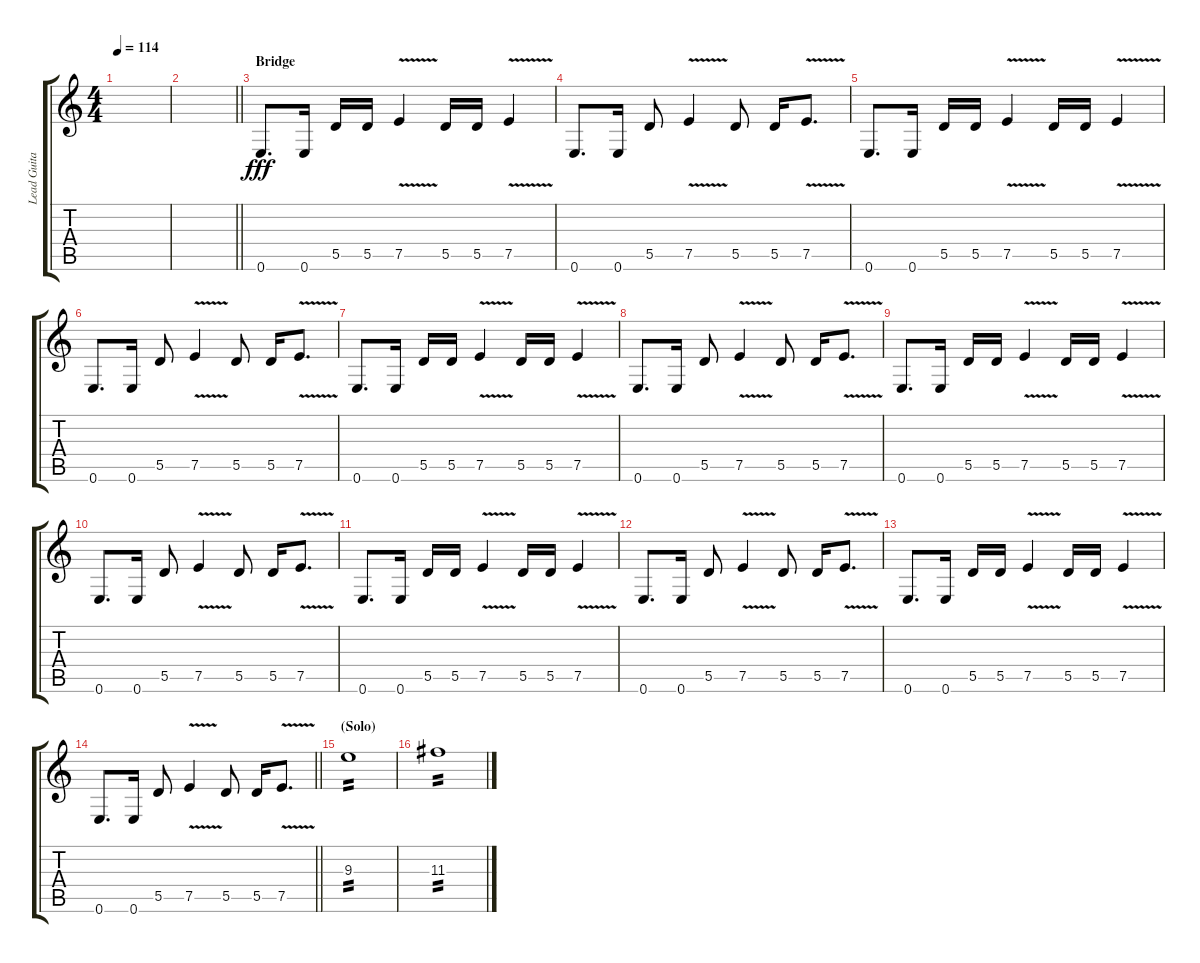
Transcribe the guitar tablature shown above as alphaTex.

\track ("Lead Guitar" "Lead Guita") {instrument overdrivenguitar}
\staff {score tabs}
\tuning (E4 B3 G3 D3 A2 E2) {hide}
\ts (4 4)
\tempo 114
\clef g2
\ks c
|
\barLineRight lightlight
|
\section ("" "Bridge")
0.6.8{d dy fff} 0.6.16 5.5.16 5.5.16 7.5{v}.4 5.5.16 5.5.16 7.5{v}.4 |
0.6.8{d} 0.6.16 5.5.8 7.5{v}.4 5.5.8 5.5.16 7.5{v}.8{d} |
0.6.8{d} 0.6.16 5.5.16 5.5.16 7.5{v}.4 5.5.16 5.5.16 7.5{v}.4 |
0.6.8{d} 0.6.16 5.5.8 7.5{v}.4 5.5.8 5.5.16 7.5{v}.8{d} |
0.6.8{d} 0.6.16 5.5.16 5.5.16 7.5{v}.4 5.5.16 5.5.16 7.5{v}.4 |
0.6.8{d} 0.6.16 5.5.8 7.5{v}.4 5.5.8 5.5.16 7.5{v}.8{d} |
0.6.8{d} 0.6.16 5.5.16 5.5.16 7.5{v}.4 5.5.16 5.5.16 7.5{v}.4 |
0.6.8{d} 0.6.16 5.5.8 7.5{v}.4 5.5.8 5.5.16 7.5{v}.8{d} |
0.6.8{d} 0.6.16 5.5.16 5.5.16 7.5{v}.4 5.5.16 5.5.16 7.5{v}.4 |
0.6.8{d} 0.6.16 5.5.8 7.5{v}.4 5.5.8 5.5.16 7.5{v}.8{d} |
0.6.8{d} 0.6.16 5.5.16 5.5.16 7.5{v}.4 5.5.16 5.5.16 7.5{v}.4 |
\barLineRight lightlight
0.6.8{d} 0.6.16 5.5.8 7.5{v}.4 5.5.8 5.5.16 7.5{v}.8{d} |
\section ("" "(Solo)")
9.3.1{tp 2} |
11.3.1{tp 2}
